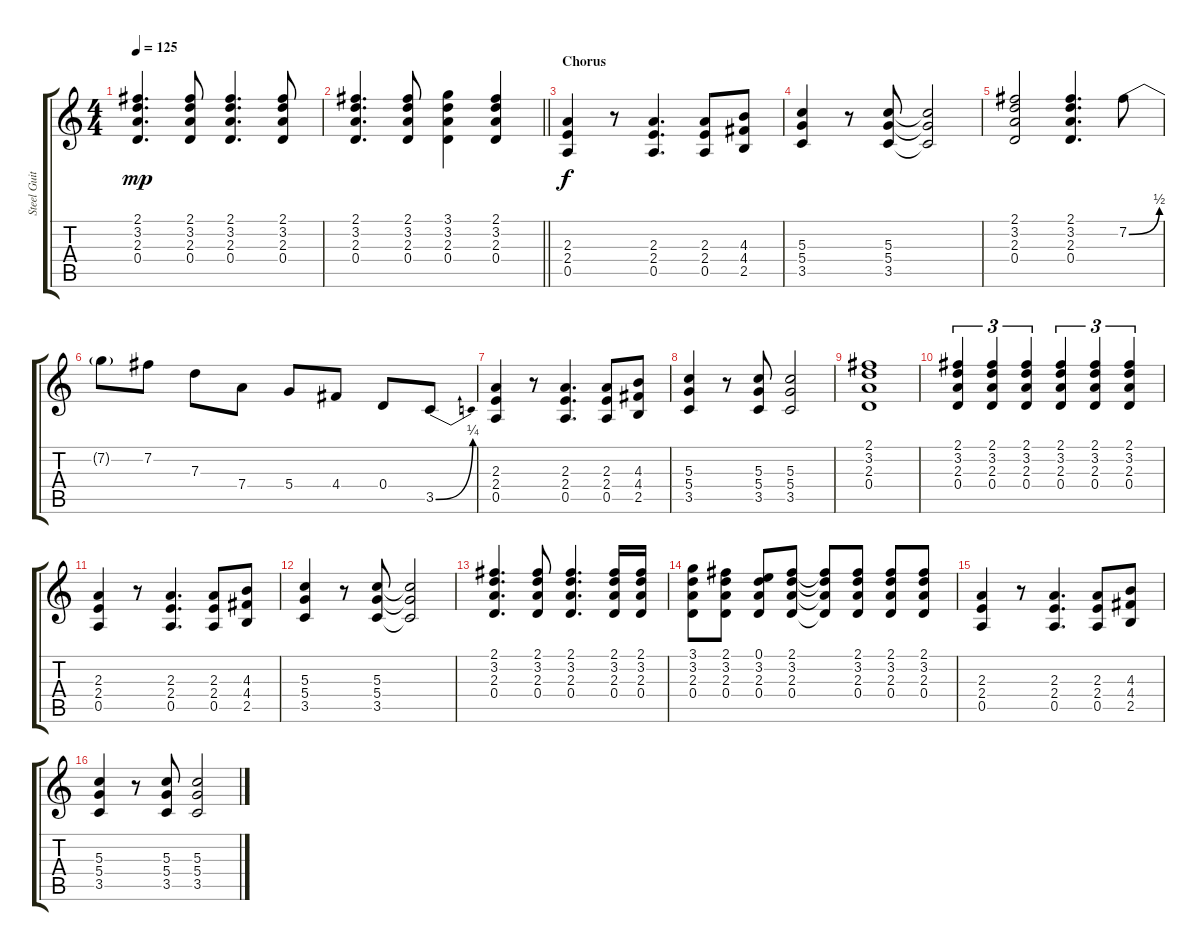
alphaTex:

\track ("Steel Guitar" "Steel Guit") {instrument acousticguitarsteel}
\staff {score tabs}
\tuning (E4 B3 G3 D3 A2 E2) {hide}
\ts (4 4)
\tempo 125
\clef g2
\ks c
(2.1 3.2 2.3 0.4).4{d dy mp} (2.1 3.2 2.3 0.4).8 (2.1 3.2 2.3 0.4).4{d} (2.1 3.2 2.3 0.4).8 |
\barLineRight lightlight
(2.1 3.2 2.3 0.4).4{d} (2.1 3.2 2.3 0.4).8 (3.1 3.2 2.3 0.4).4 (2.1 3.2 2.3 0.4).4 |
\section ("" "Chorus")
(2.3 2.4 0.5).4{dy f} r.8 (2.3 2.4 0.5).4{d} (2.3 2.4 0.5).8 (4.3 4.4 2.5).8 |
(5.3 5.4 3.5).4 r.8 (5.3 5.4 3.5).8 (5.3{t} 5.4{t} 3.5{t}).2 |
(2.1 3.2 2.3 0.4).2 (2.1 3.2 2.3 0.4).4{d} 7.2{be (bend 0 0 60 2)}.8 |
7.2{t}.8 7.2.8 7.3.8 7.4.8 5.4.8 4.4.8 0.4.8 3.5{be (bend 0 0 60 1)}.8 |
(2.3 2.4 0.5).4 r.8 (2.3 2.4 0.5).4{d} (2.3 2.4 0.5).8 (4.3 4.4 2.5).8 |
(5.3 5.4 3.5).4 r.8 (5.3 5.4 3.5).8 (5.3 5.4 3.5).2 |
(2.1 3.2 2.3 0.4).1 |
(2.1 3.2 2.3 0.4).4{tu (3 2)} (2.1 3.2 2.3 0.4).4{tu (3 2)} (2.1 3.2 2.3 0.4).4{tu (3 2)} (2.1 3.2 2.3 0.4).4{tu (3 2)} (2.1 3.2 2.3 0.4).4{tu (3 2)} (2.1 3.2 2.3 0.4).4{tu (3 2)} |
(2.3 2.4 0.5).4 r.8 (2.3 2.4 0.5).4{d} (2.3 2.4 0.5).8 (4.3 4.4 2.5).8 |
(5.3 5.4 3.5).4 r.8 (5.3 5.4 3.5).8 (5.3{t} 5.4{t} 3.5{t}).2 |
(2.1 3.2 2.3 0.4).4{d} (2.1 3.2 2.3 0.4).8 (2.1 3.2 2.3 0.4).4{d} (2.1 3.2 2.3 0.4).16 (2.1 3.2 2.3 0.4).16 |
(3.1 3.2 2.3 0.4).8 (2.1 3.2 2.3 0.4).8 (0.1 3.2 2.3 0.4).8 (2.1 3.2 2.3 0.4).8 (2.1{t} 3.2{t} 2.3{t} 0.4{t}).8 (2.1 3.2 2.3 0.4).8 (2.1 3.2 2.3 0.4).8 (2.1 3.2 2.3 0.4).8 |
(2.3 2.4 0.5).4 r.8 (2.3 2.4 0.5).4{d} (2.3 2.4 0.5).8 (4.3 4.4 2.5).8 |
(5.3 5.4 3.5).4 r.8 (5.3 5.4 3.5).8 (5.3 5.4 3.5).2
